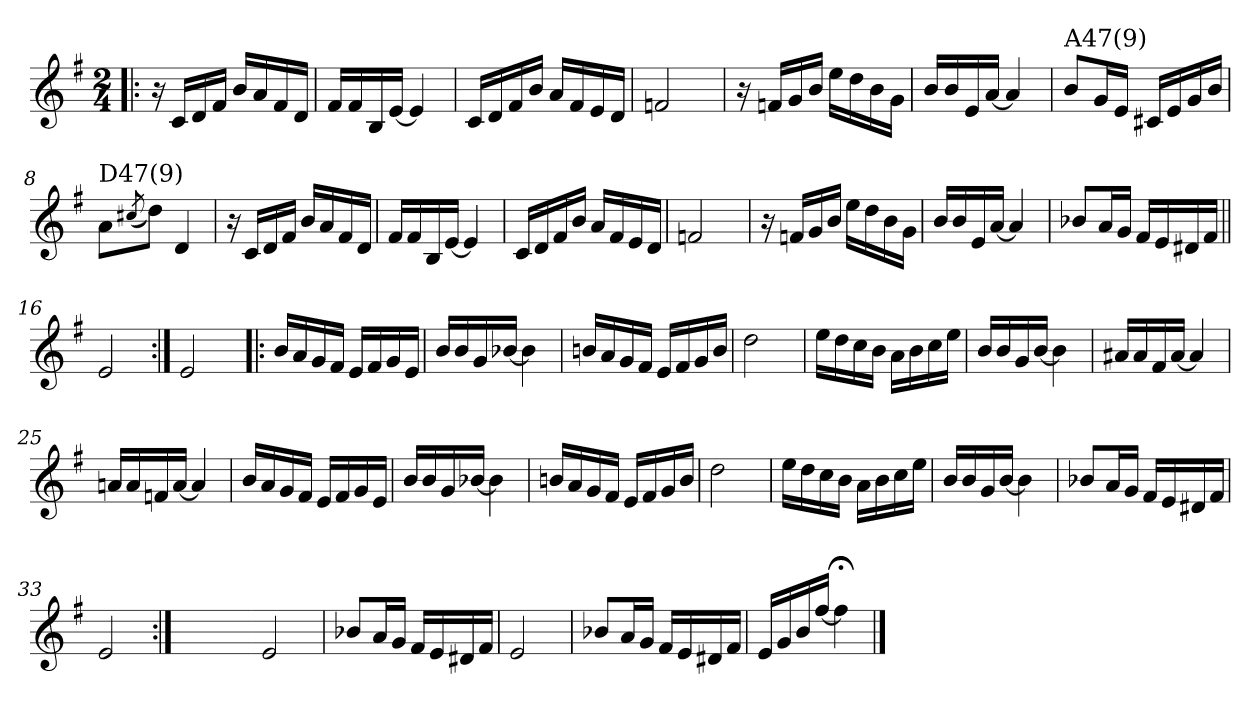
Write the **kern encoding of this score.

**kern
*part1
*staff1
*clefG2
*k[f#]
*G:
*M2/4
=1!|:
16r
16c/LL
16d/
16f#/JJ
16b/LL
16a/
16f#/
16d/JJ
=2
16f#/LL
16f#/
16B/
[16e/JJ
4e/]
=3
16c/LL
16d/
16f#/
16b/JJ
16a/LL
16f#/
16e/
16d/JJ
=4
2fn/
!!LO:LB:g=z
=5
16r
16fn/LL
16g/
16b/JJ
16ee\LL
16dd\
16b\
16g\JJ
=6
16b/LL
16b/
16e/
[16a/JJ
4a/]
=7
!LO:TX:a:t=A47(9)
8b/L
16g/L
16e/JJ
16c#X/LL
16e/
16g/
16b/JJ
=8
!LO:TX:a:t=D47(9)
8a\L
(<8qcc#X/
8dd\J)
4d/
!!LO:LB:g=z
=9
16r
16c/LL
16d/
16f#/JJ
16b/LL
16a/
16f#/
16d/JJ
=10
16f#/LL
16f#/
16B/
[16e/JJ
4e/]
=11
16c/LL
16d/
16f#/
16b/JJ
16a/LL
16f#/
16e/
16d/JJ
=12
2fn/
!!LO:LB:g=z
=13
16r
16fn/LL
16g/
16b/JJ
16ee\LL
16dd\
16b\
16g\JJ
=14
16b/LL
16b/
16e/
[16a/JJ
4a/]
=15
8b-X/L
16a/L
16g/JJ
16f#/LL
16e/
16d#X/
16f#/JJ
=16||
2e/
!!LO:LB:g=z
=17:|!
2e/
=18!|:
16b/LL
16a/
16g/
16f#/JJ
16e/LL
16f#/
16g/
16e/JJ
=19
16b/LL
16b/
16g/
[16b-X/JJ
4b-\]
=20
16bn/LL
16a/
16g/
16f#/JJ
16e/LL
16f#/
16g/
16b/JJ
=21
2dd\
!!LO:LB:g=z
=22
16ee\LL
16dd\
16cc\
16b\JJ
16a\LL
16b\
16cc\
16ee\JJ
=23
16b/LL
16b/
16g/
[16b/JJ
4b\]
=24
16a#X/LL
16a#/
16f#/
[16a#/JJ
4a#/]
=25
16an/LL
16a/
16fn/
[16a/JJ
4a/]
!!LO:LB:g=z
=26
16b/LL
16a/
16g/
16f#/JJ
16e/LL
16f#/
16g/
16e/JJ
=27
16b/LL
16b/
16g/
[16b-X/JJ
4b-\]
=28
16bn/LL
16a/
16g/
16f#/JJ
16e/LL
16f#/
16g/
16b/JJ
=29
2dd\
!!LO:LB:g=z
=30
16ee\LL
16dd\
16cc\
16b\JJ
16a\LL
16b\
16cc\
16ee\JJ
=31
16b/LL
16b/
16g/
[16b/JJ
4b\]
=32
8b-X/L
16a/L
16g/JJ
16f#/LL
16e/
16d#X/
16f#/JJ
=33
2e/
=33X1:|!
*stria0
2ryy
!!LO:LB:g=z
=34-
*stria5
2e/
=35
8b-X/L
16a/L
16g/JJ
16f#/LL
16e/
16d#X/
16f#/JJ
=36
2e/
=37
8b-X/L
16a/L
16g/JJ
16f#/LL
16e/
16d#X/
16f#/JJ
=38
16e/LL
16g/
16b/
[16ff#/JJ
4ff#;<\]
==
*-
